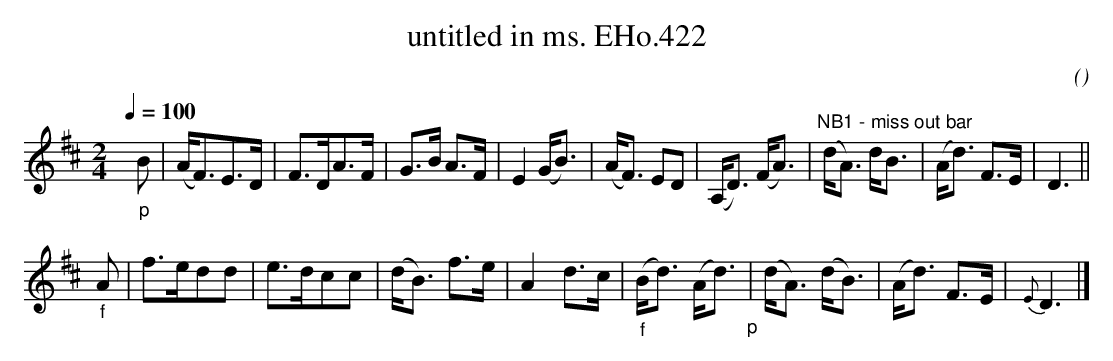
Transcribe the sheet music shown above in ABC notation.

X:1
T:untitled in ms. EHo.422
M:2/4
L:1/8
Q:1/4=100
C:
O:
K:D
y"_p"B | (A<F)E>D | F>DA>F | G>B A>F | E2(G<B) |\
(A<F) ED | (A,<D) (F<A) | "NB1 - miss out bar"(d<A) d<B | (A<d) F>E | D3 ||
"_f"A | f>edd | e>dcc | (d<B) f>e | A2d>c |\
"_f"(B<d) (A<d) "_p"| (d<A) (d<B) | (A<d) F>E | {E}D3 |]
